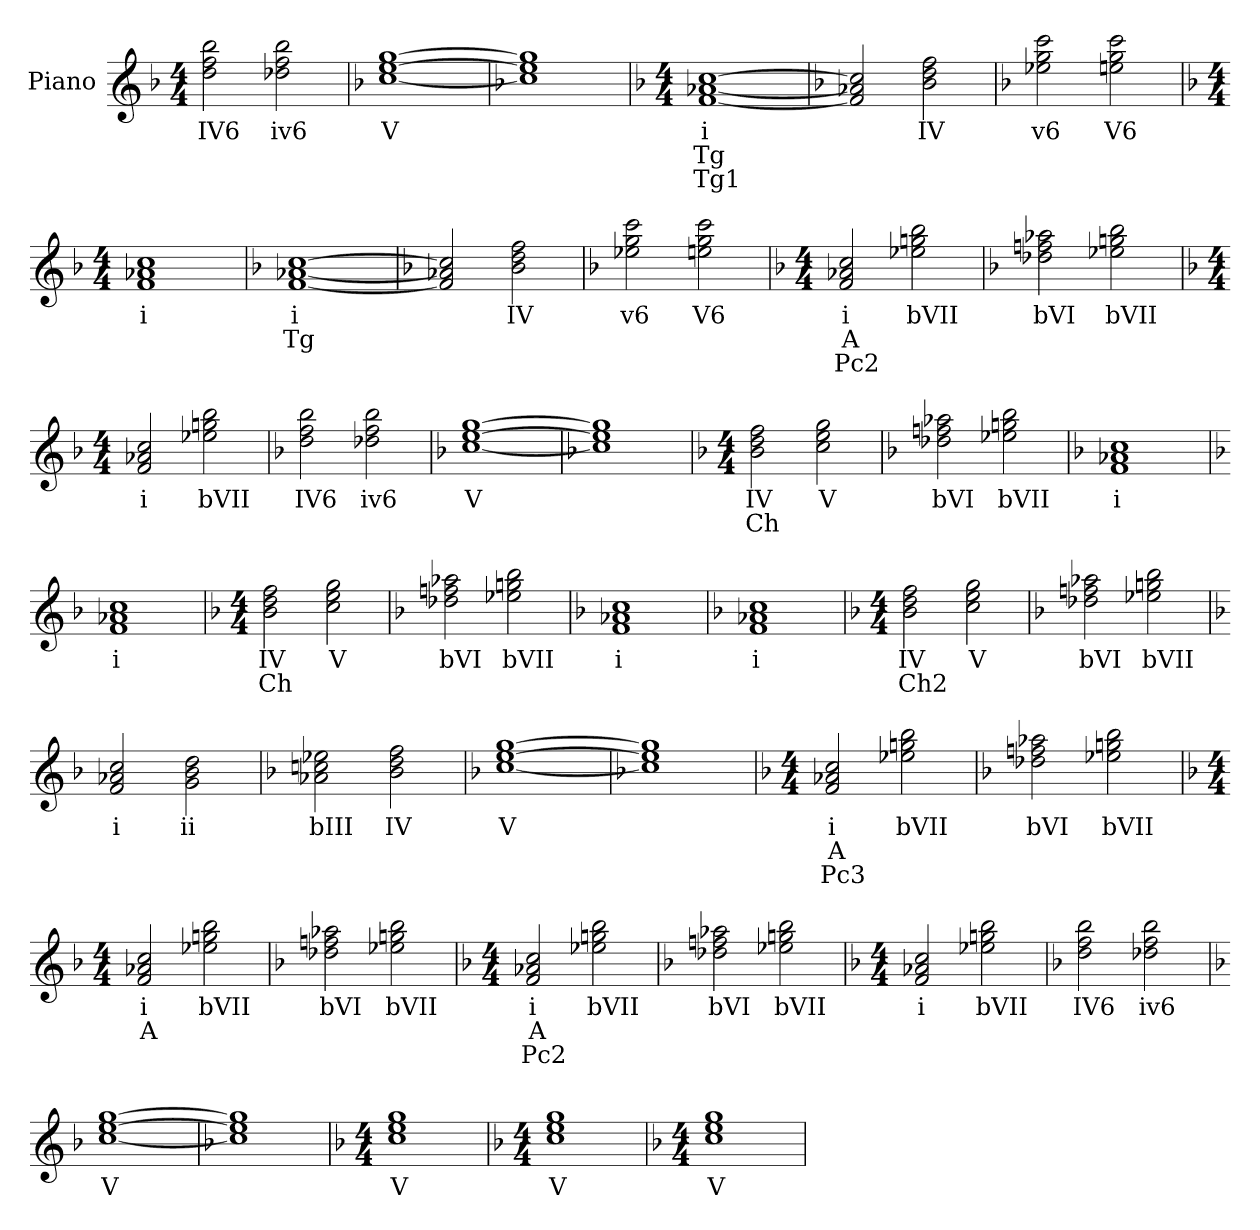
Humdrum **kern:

**kern	**text	**text	**text
*part1	*part1	*part1	*part1
*staff1	*staff1	*staff1	*staff1
*I"Piano	*	*	*
*I'Pno	*	*	*
*k[b-]	*	*	*
*F:	*	*	*
*M4/4	*	*	*
=	=	=	=
2dd 2ff 2bb-	IV6	.	.
2dd-X 2ff 2bb-	iv6	.	.
=	=	=	=
*k[b-]	*	*	*
*F:	*	*	*
[1cc [1ee [1gg	V	.	.
=	=	=	=
*k[b-]	*	*	*
*F:	*	*	*
1cc] 1ee] 1gg]	.	.	.
=	=	=	=
*k[b-]	*	*	*
*F:	*	*	*
*M4/4	*	*	*
[1f [1a-X [1cc	i	Tg	Tg1
=	=	=	=
*k[b-]	*	*	*
*F:	*	*	*
2f] 2a-X] 2cc]	.	.	.
2b- 2dd 2ff	IV	.	.
=	=	=	=
*k[b-]	*	*	*
*F:	*	*	*
2ee-X 2gg 2ccc	v6	.	.
2een 2gg 2ccc	V6	.	.
=	=	=	=
*k[b-]	*	*	*
*F:	*	*	*
*M4/4	*	*	*
1f 1a-X 1cc	i	.	.
=	=	=	=
*k[b-]	*	*	*
*F:	*	*	*
[1f [1a-X [1cc	i	Tg	.
=	=	=	=
*k[b-]	*	*	*
*F:	*	*	*
2f] 2a-X] 2cc]	.	.	.
2b- 2dd 2ff	IV	.	.
=	=	=	=
*k[b-]	*	*	*
*F:	*	*	*
2ee-X 2gg 2ccc	v6	.	.
2een 2gg 2ccc	V6	.	.
=	=	=	=
*k[b-]	*	*	*
*F:	*	*	*
*M4/4	*	*	*
2f 2a-X 2cc	i	A	Pc2
2ee-X 2ggn 2bb-	bVII	.	.
=	=	=	=
*k[b-]	*	*	*
*F:	*	*	*
2dd-X 2ffn 2aa-X	bVI	.	.
2ee-X 2ggn 2bb-	bVII	.	.
=	=	=	=
*k[b-]	*	*	*
*F:	*	*	*
*M4/4	*	*	*
2f 2a-X 2cc	i	.	.
2ee-X 2ggn 2bb-	bVII	.	.
=	=	=	=
*k[b-]	*	*	*
*F:	*	*	*
2dd 2ff 2bb-	IV6	.	.
2dd-X 2ff 2bb-	iv6	.	.
=	=	=	=
*k[b-]	*	*	*
*F:	*	*	*
[1cc [1ee [1gg	V	.	.
=	=	=	=
*k[b-]	*	*	*
*F:	*	*	*
1cc] 1ee] 1gg]	.	.	.
=	=	=	=
*k[b-]	*	*	*
*F:	*	*	*
*M4/4	*	*	*
2b- 2dd 2ff	IV	Ch	.
2cc 2ee 2gg	V	.	.
=	=	=	=
*k[b-]	*	*	*
*F:	*	*	*
2dd-X 2ffn 2aa-X	bVI	.	.
2ee-X 2ggn 2bb-	bVII	.	.
=	=	=	=
*k[b-]	*	*	*
*F:	*	*	*
1f 1a-X 1cc	i	.	.
=	=	=	=
*k[b-]	*	*	*
*F:	*	*	*
1f 1a-X 1cc	i	.	.
=	=	=	=
*k[b-]	*	*	*
*F:	*	*	*
*M4/4	*	*	*
2b- 2dd 2ff	IV	Ch	.
2cc 2ee 2gg	V	.	.
=	=	=	=
*k[b-]	*	*	*
*F:	*	*	*
2dd-X 2ffn 2aa-X	bVI	.	.
2ee-X 2ggn 2bb-	bVII	.	.
=	=	=	=
*k[b-]	*	*	*
*F:	*	*	*
1f 1a-X 1cc	i	.	.
=	=	=	=
*k[b-]	*	*	*
*F:	*	*	*
1f 1a-X 1cc	i	.	.
=	=	=	=
*k[b-]	*	*	*
*F:	*	*	*
*M4/4	*	*	*
2b- 2dd 2ff	IV	Ch2	.
2cc 2ee 2gg	V	.	.
=	=	=	=
*k[b-]	*	*	*
*F:	*	*	*
2dd-X 2ffn 2aa-X	bVI	.	.
2ee-X 2ggn 2bb-	bVII	.	.
=	=	=	=
*k[b-]	*	*	*
*F:	*	*	*
2f 2a-X 2cc	i	.	.
2g 2b- 2dd	ii	.	.
=	=	=	=
*k[b-]	*	*	*
*F:	*	*	*
2a-X 2ccn 2ee-X	bIII	.	.
2b- 2dd 2ff	IV	.	.
=	=	=	=
*k[b-]	*	*	*
*F:	*	*	*
[1cc [1ee [1gg	V	.	.
=	=	=	=
*k[b-]	*	*	*
*F:	*	*	*
1cc] 1ee] 1gg]	.	.	.
=	=	=	=
*k[b-]	*	*	*
*F:	*	*	*
*M4/4	*	*	*
2f 2a-X 2cc	i	A	Pc3
2ee-X 2ggn 2bb-	bVII	.	.
=	=	=	=
*k[b-]	*	*	*
*F:	*	*	*
2dd-X 2ffn 2aa-X	bVI	.	.
2ee-X 2ggn 2bb-	bVII	.	.
=	=	=	=
*k[b-]	*	*	*
*F:	*	*	*
*M4/4	*	*	*
2f 2a-X 2cc	i	A	.
2ee-X 2ggn 2bb-	bVII	.	.
=	=	=	=
*k[b-]	*	*	*
*F:	*	*	*
2dd-X 2ffn 2aa-X	bVI	.	.
2ee-X 2ggn 2bb-	bVII	.	.
=	=	=	=
*k[b-]	*	*	*
*F:	*	*	*
*M4/4	*	*	*
2f 2a-X 2cc	i	A	Pc2
2ee-X 2ggn 2bb-	bVII	.	.
=	=	=	=
*k[b-]	*	*	*
*F:	*	*	*
2dd-X 2ffn 2aa-X	bVI	.	.
2ee-X 2ggn 2bb-	bVII	.	.
=	=	=	=
*k[b-]	*	*	*
*F:	*	*	*
*M4/4	*	*	*
2f 2a-X 2cc	i	.	.
2ee-X 2ggn 2bb-	bVII	.	.
=	=	=	=
*k[b-]	*	*	*
*F:	*	*	*
2dd 2ff 2bb-	IV6	.	.
2dd-X 2ff 2bb-	iv6	.	.
=	=	=	=
*k[b-]	*	*	*
*F:	*	*	*
[1cc [1ee [1gg	V	.	.
=	=	=	=
*k[b-]	*	*	*
*F:	*	*	*
1cc] 1ee] 1gg]	.	.	.
=	=	=	=
*k[b-]	*	*	*
*F:	*	*	*
*M4/4	*	*	*
1cc 1ee 1gg	V	.	.
=	=	=	=
*k[b-]	*	*	*
*F:	*	*	*
*M4/4	*	*	*
1cc 1ee 1gg	V	.	.
=	=	=	=
*k[b-]	*	*	*
*F:	*	*	*
*M4/4	*	*	*
1cc 1ee 1gg	V	.	.
=	=	=	=
*-	*-	*-	*-
